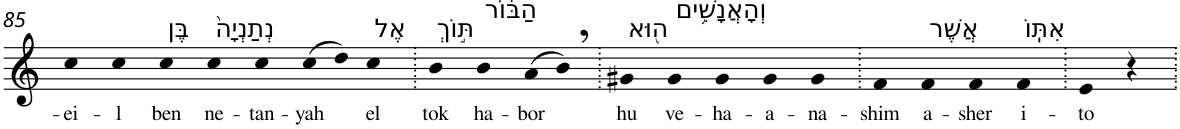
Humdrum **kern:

**kern	**text
*part1	*part1
*staff1	*staff1
*I"Piano	*
*I'Pno	*
!!LO:PB:g=z
*clefG2	*
*k[]	*
=85	=85
!	!LO:LY:b
4cc	-ei-
!	!LO:LY:b
4cc	-l
!LO:TX:a:t=בֶּן	!
!	!LO:LY:b
4cc	ben
!LO:TX:a:t=נְתַנְיָה֙	!
!	!LO:LY:b
4cc	ne-
!	!LO:LY:b
4cc	-tan-
!	!LO:LY:b
(>8cc	-yah
8dd)	.
!LO:TX:a:t=אֶל	!
!	!LO:LY:b
4cc	el
=86.	=86.
!LO:TX:a:t=תּ֣וֹךְ	!
!	!LO:LY:b
4b	tok
!LO:TX:a:t=הַבּ֔וֹר	!
!	!LO:LY:b
4b	ha-
!	!LO:LY:b
(>8a	-bor
8b,)	.
=87.	=87.
!LO:TX:a:t=ה֖וּא	!
!	!LO:LY:b
4g#X	hu
!LO:TX:a:t=וְהָאֲנָשִׁ֥ים	!
!	!LO:LY:b
4g#	ve-
!	!LO:LY:b
4g#	-ha-
!	!LO:LY:b
4g#	-a-
!	!LO:LY:b
4g#	-na-
=88.	=88.
!	!LO:LY:b
4f	-shim
!LO:TX:a:t=אֲשֶׁר	!
!	!LO:LY:b
4f	a-
!	!LO:LY:b
4f	-sher
!LO:TX:a:t=אִתּֽוֹ	!
!	!LO:LY:b
4f	i-
=89.	=89.
!	!LO:LY:b
4e	-to
4r	.
=.	=.
*-	*-
